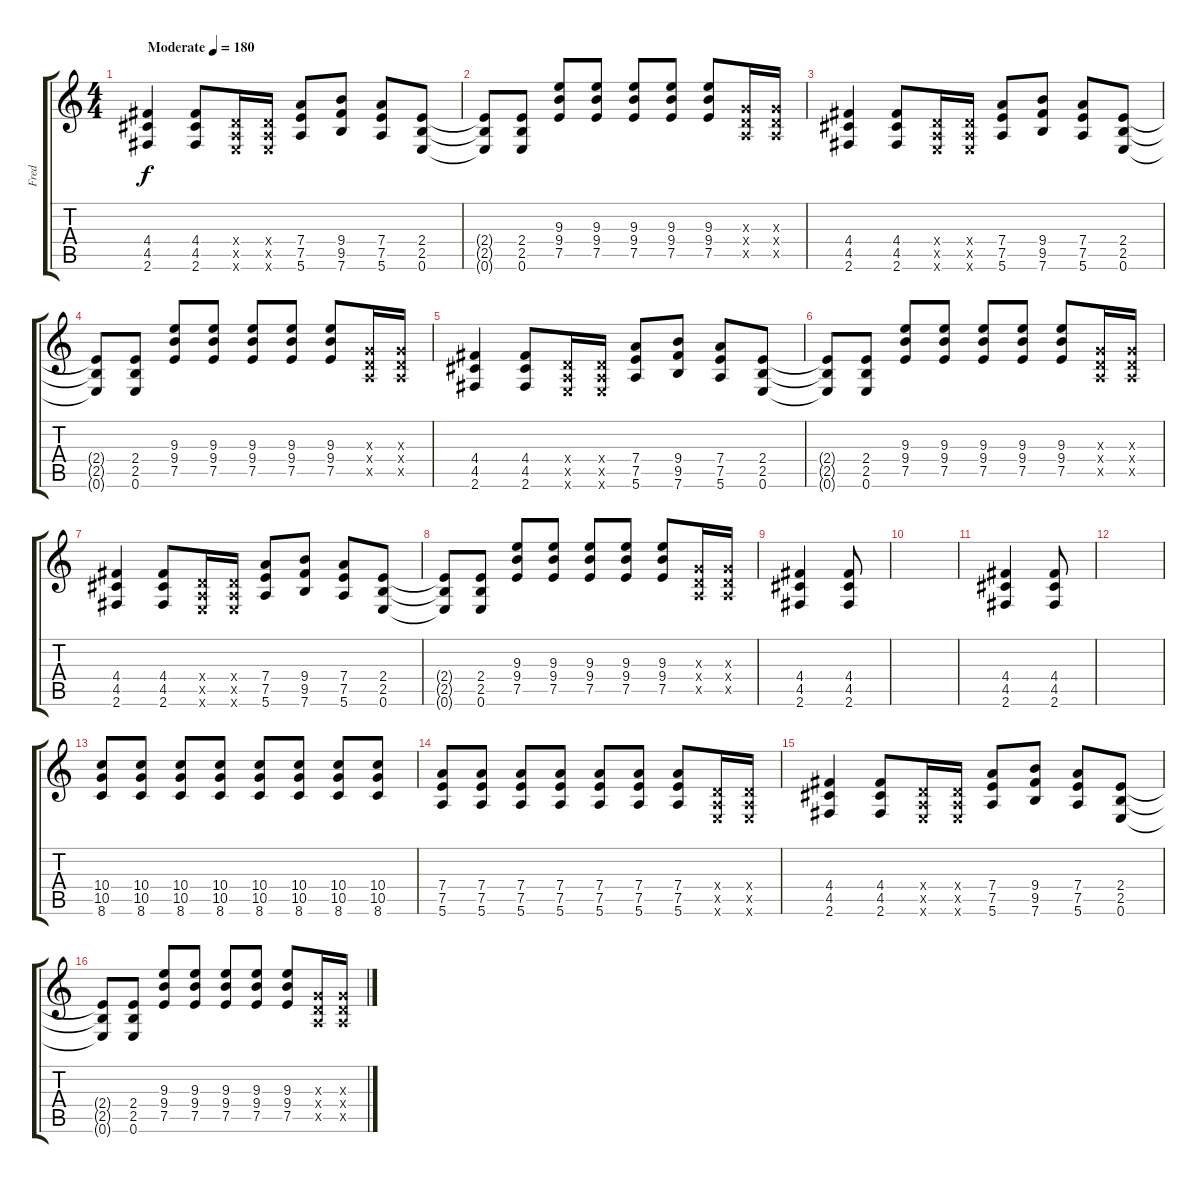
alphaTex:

\track ("Fred" "Fred") {instrument overdrivenguitar}
\staff {score tabs}
\tuning (E4 B3 G3 D3 A2 E2) {hide}
\ts (4 4)
\tempo (180 "Moderate")
\clef g2
\ks c
(4.4 4.5 2.6).4{dy f instrument overdrivenguitar} (4.4 4.5 2.6).8 (0.4{x} 0.5{x} 0.6{x}).16 (0.4{x} 0.5{x} 0.6{x}).16 (7.4 7.5 5.6).8 (9.4 9.5 7.6).8 (7.4 7.5 5.6).8 (2.4 2.5 0.6).8 |
(2.4{t} 2.5{t} 0.6{t}).8 (2.4 2.5 0.6).8 (9.3 9.4 7.5).8 (9.3 9.4 7.5).8 (9.3 9.4 7.5).8 (9.3 9.4 7.5).8 (9.3 9.4 7.5).8 (0.3{x} 0.4{x} 0.5{x}).16 (0.3{x} 0.4{x} 0.5{x}).16 |
(4.4 4.5 2.6).4 (4.4 4.5 2.6).8 (0.4{x} 0.5{x} 0.6{x}).16 (0.4{x} 0.5{x} 0.6{x}).16 (7.4 7.5 5.6).8 (9.4 9.5 7.6).8 (7.4 7.5 5.6).8 (2.4 2.5 0.6).8 |
(2.4{t} 2.5{t} 0.6{t}).8 (2.4 2.5 0.6).8 (9.3 9.4 7.5).8 (9.3 9.4 7.5).8 (9.3 9.4 7.5).8 (9.3 9.4 7.5).8 (9.3 9.4 7.5).8 (0.3{x} 0.4{x} 0.5{x}).16 (0.3{x} 0.4{x} 0.5{x}).16 |
(4.4 4.5 2.6).4 (4.4 4.5 2.6).8 (0.4{x} 0.5{x} 0.6{x}).16 (0.4{x} 0.5{x} 0.6{x}).16 (7.4 7.5 5.6).8 (9.4 9.5 7.6).8 (7.4 7.5 5.6).8 (2.4 2.5 0.6).8 |
(2.4{t} 2.5{t} 0.6{t}).8 (2.4 2.5 0.6).8 (9.3 9.4 7.5).8 (9.3 9.4 7.5).8 (9.3 9.4 7.5).8 (9.3 9.4 7.5).8 (9.3 9.4 7.5).8 (0.3{x} 0.4{x} 0.5{x}).16 (0.3{x} 0.4{x} 0.5{x}).16 |
(4.4 4.5 2.6).4 (4.4 4.5 2.6).8 (0.4{x} 0.5{x} 0.6{x}).16 (0.4{x} 0.5{x} 0.6{x}).16 (7.4 7.5 5.6).8 (9.4 9.5 7.6).8 (7.4 7.5 5.6).8 (2.4 2.5 0.6).8 |
(2.4{t} 2.5{t} 0.6{t}).8 (2.4 2.5 0.6).8 (9.3 9.4 7.5).8 (9.3 9.4 7.5).8 (9.3 9.4 7.5).8 (9.3 9.4 7.5).8 (9.3 9.4 7.5).8 (0.3{x} 0.4{x} 0.5{x}).16 (0.3{x} 0.4{x} 0.5{x}).16 |
(4.4 4.5 2.6).4 (4.4 4.5 2.6).8 |
|
(4.4 4.5 2.6).4 (4.4 4.5 2.6).8 |
|
(10.4 10.5 8.6).8 (10.4 10.5 8.6).8 (10.4 10.5 8.6).8 (10.4 10.5 8.6).8 (10.4 10.5 8.6).8 (10.4 10.5 8.6).8 (10.4 10.5 8.6).8 (10.4 10.5 8.6).8 |
(7.4 7.5 5.6).8 (7.4 7.5 5.6).8 (7.4 7.5 5.6).8 (7.4 7.5 5.6).8 (7.4 7.5 5.6).8 (7.4 7.5 5.6).8 (7.4 7.5 5.6).8 (0.4{x} 0.5{x} 0.6{x}).16 (0.4{x} 0.5{x} 0.6{x}).16 |
(4.4 4.5 2.6).4 (4.4 4.5 2.6).8 (0.4{x} 0.5{x} 0.6{x}).16 (0.4{x} 0.5{x} 0.6{x}).16 (7.4 7.5 5.6).8 (9.4 9.5 7.6).8 (7.4 7.5 5.6).8 (2.4 2.5 0.6).8 |
(2.4{t} 2.5{t} 0.6{t}).8 (2.4 2.5 0.6).8 (9.3 9.4 7.5).8 (9.3 9.4 7.5).8 (9.3 9.4 7.5).8 (9.3 9.4 7.5).8 (9.3 9.4 7.5).8 (0.3{x} 0.4{x} 0.5{x}).16 (0.3{x} 0.4{x} 0.5{x}).16
